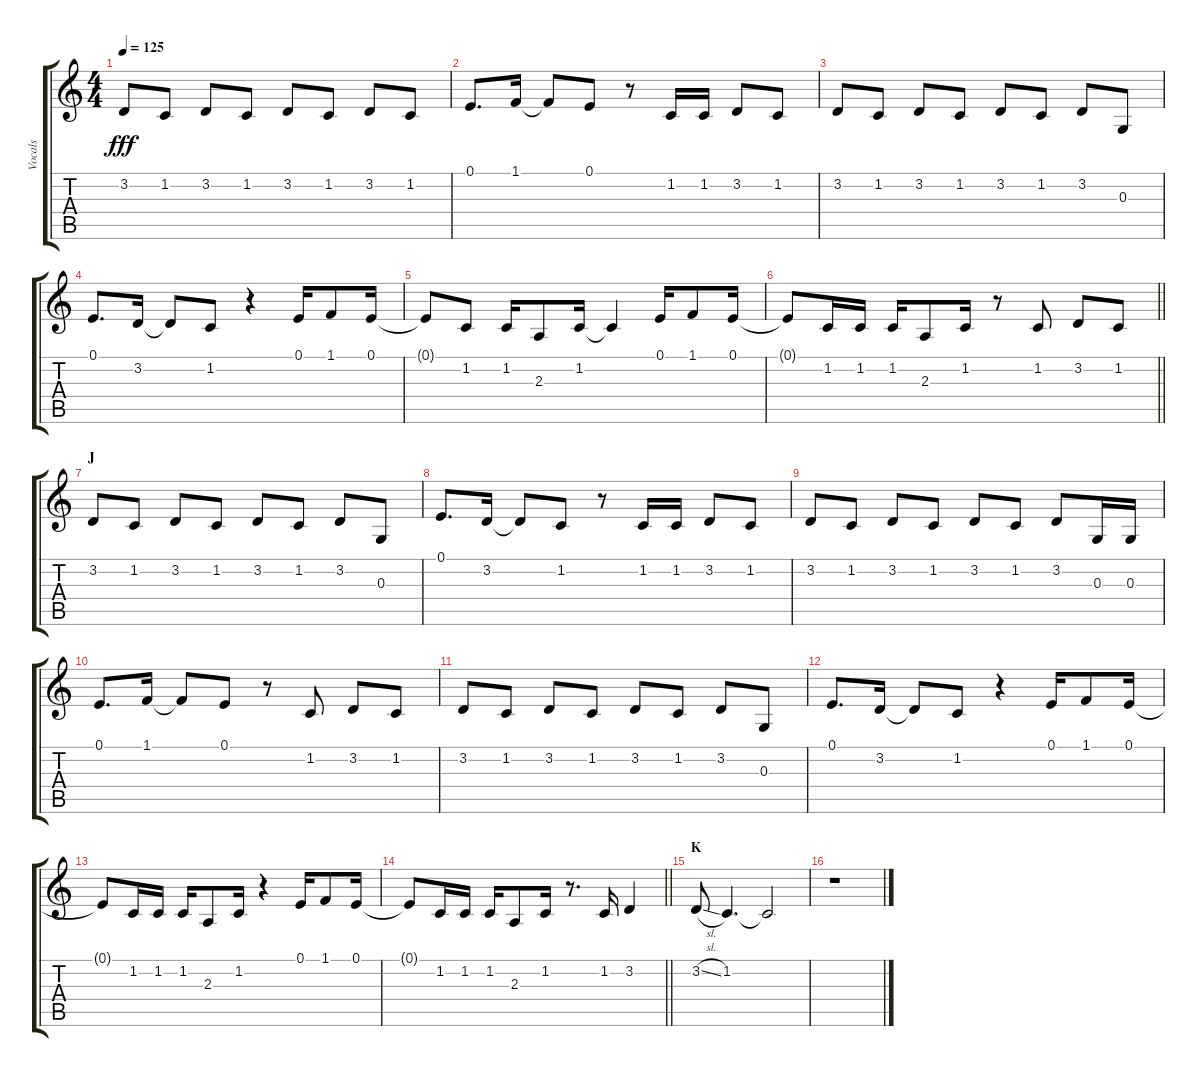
\track ("Vocals" "Vocals") {instrument voiceoohs}
\staff {score tabs}
\tuning (E4 B3 G3 D3 A2 E2) {hide}
\ts (4 4)
\tempo 125
\clef g2
\ks c
3.2.8{dy fff} 1.2.8 3.2.8 1.2.8 3.2.8 1.2.8 3.2.8 1.2.8 |
0.1.8{d} 1.1.16 1.1{t}.8 0.1.8 r.8 1.2.16 1.2.16 3.2.8 1.2.8 |
3.2.8 1.2.8 3.2.8 1.2.8 3.2.8 1.2.8 3.2.8 0.3.8 |
0.1.8{d} 3.2.16 3.2{t}.8 1.2.8 r.4 0.1.16 1.1.8 0.1.16 |
0.1{t}.8 1.2.8 1.2.16 2.3.8 1.2.16 1.2{t}.4 0.1.16 1.1.8 0.1.16 |
\barLineRight lightlight
0.1{t}.8 1.2.16 1.2.16 1.2.16 2.3.8 1.2.16 r.8 1.2.8 3.2.8 1.2.8 |
\section ("" "J")
3.2.8 1.2.8 3.2.8 1.2.8 3.2.8 1.2.8 3.2.8 0.3.8 |
0.1.8{d} 3.2.16 3.2{t}.8 1.2.8 r.8 1.2.16 1.2.16 3.2.8 1.2.8 |
3.2.8 1.2.8 3.2.8 1.2.8 3.2.8 1.2.8 3.2.8 0.3.16 0.3.16 |
0.1.8{d} 1.1.16 1.1{t}.8 0.1.8 r.8 1.2.8 3.2.8 1.2.8 |
3.2.8 1.2.8 3.2.8 1.2.8 3.2.8 1.2.8 3.2.8 0.3.8 |
0.1.8{d} 3.2.16 3.2{t}.8 1.2.8 r.4 0.1.16 1.1.8 0.1.16 |
0.1{t}.8 1.2.16 1.2.16 1.2.16 2.3.8 1.2.16 r.4 0.1.16 1.1.8 0.1.16 |
\barLineRight lightlight
0.1{t}.8 1.2.16 1.2.16 1.2.16 2.3.8 1.2.16 r.8{d} 1.2.16 3.2.4 |
\section ("" "K")
3.2{sl}.8 1.2.4{d} 1.2{t}.2 |
r.1
